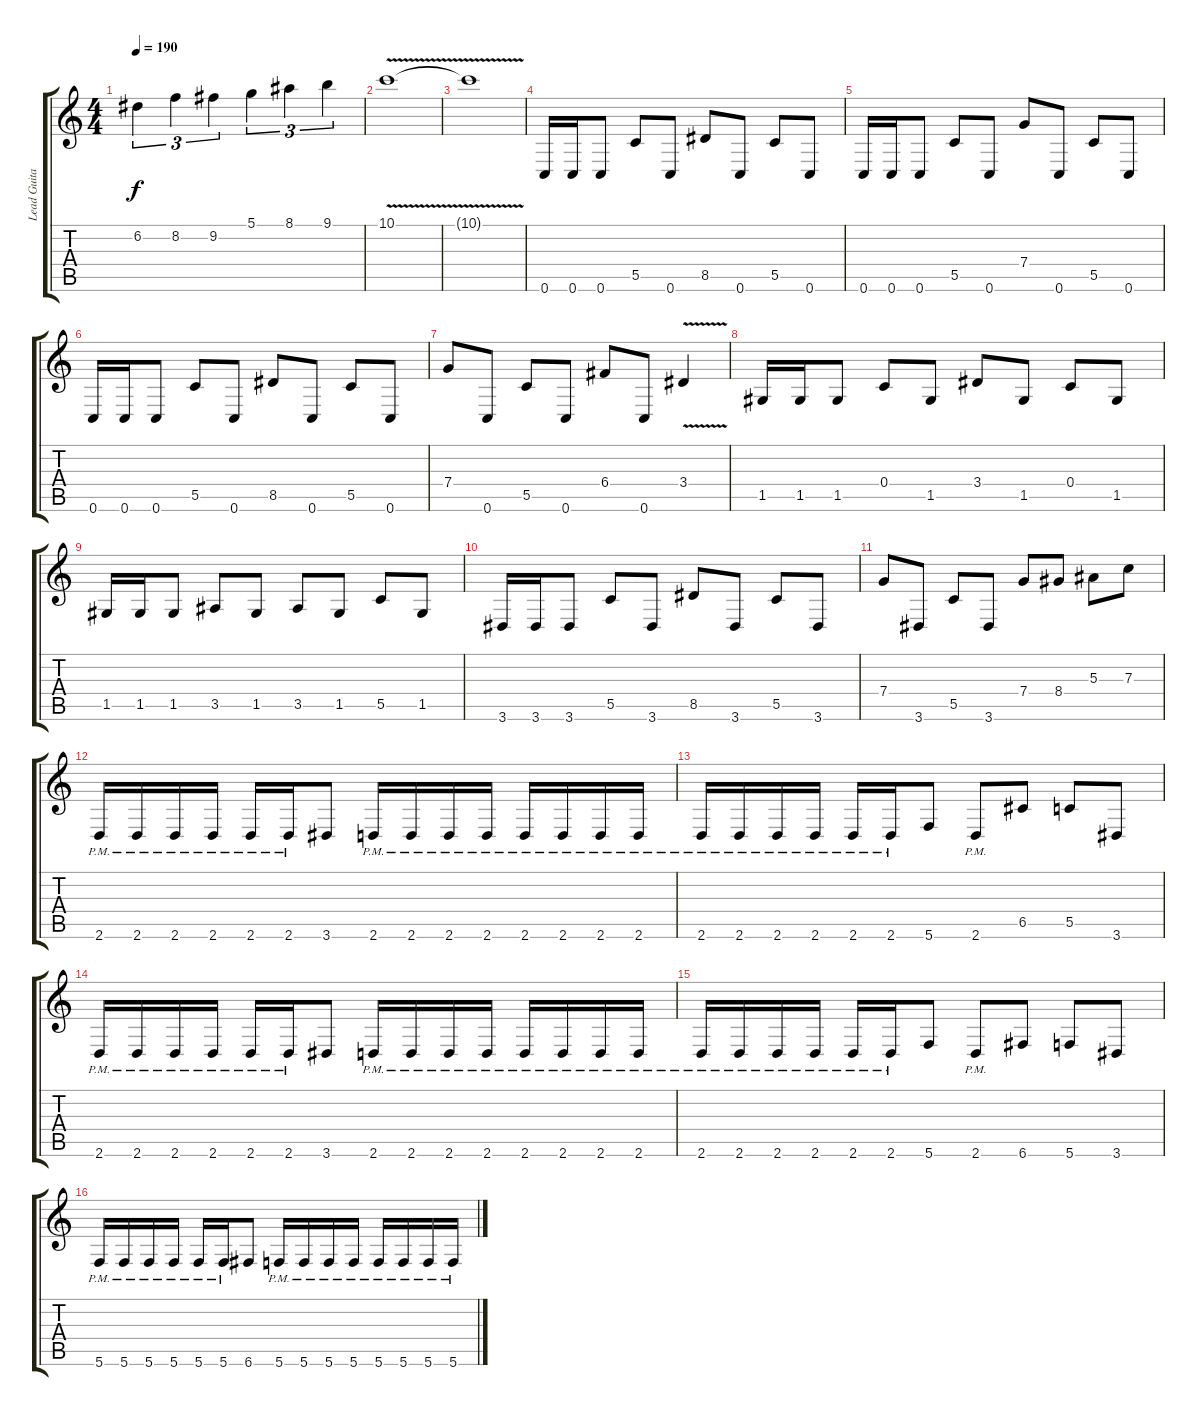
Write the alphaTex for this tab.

\track ("Lead Guitar" "Lead Guita") {instrument overdrivenguitar}
\staff {score tabs}
\tuning (D4 A3 F3 C3 G2 C2) {hide}
\ts (4 4)
\tempo 190
\clef g2
\ks c
6.2.4{tu (3 2) dy f} 8.2.4{tu (3 2)} 9.2.4{tu (3 2)} 5.1.4{tu (3 2)} 8.1.4{tu (3 2)} 9.1.4{tu (3 2)} |
10.1{v}.1 |
10.1{v t}.1 |
0.6.16 0.6.16 0.6.8 5.5.8 0.6.8 8.5.8 0.6.8 5.5.8 0.6.8 |
0.6.16 0.6.16 0.6.8 5.5.8 0.6.8 7.4.8 0.6.8 5.5.8 0.6.8 |
0.6.16 0.6.16 0.6.8 5.5.8 0.6.8 8.5.8 0.6.8 5.5.8 0.6.8 |
7.4.8 0.6.8 5.5.8 0.6.8 6.4.8 0.6.8 3.4{v}.4 |
1.5.16 1.5.16 1.5.8 0.4.8 1.5.8 3.4.8 1.5.8 0.4.8 1.5.8 |
1.5.16 1.5.16 1.5.8 3.5.8 1.5.8 3.5.8 1.5.8 5.5.8 1.5.8 |
3.6.16 3.6.16 3.6.8 5.5.8 3.6.8 8.5.8 3.6.8 5.5.8 3.6.8 |
7.4.8 3.6.8 5.5.8 3.6.8 7.4.8 8.4.8 5.3.8 7.3.8 |
2.6{pm}.16 2.6{pm}.16 2.6{pm}.16 2.6{pm}.16 2.6{pm}.16 2.6{pm}.16 3.6.8 2.6{pm}.16 2.6{pm}.16 2.6{pm}.16 2.6{pm}.16 2.6{pm}.16 2.6{pm}.16 2.6{pm}.16 2.6{pm}.16 |
2.6{pm}.16 2.6{pm}.16 2.6{pm}.16 2.6{pm}.16 2.6{pm}.16 2.6{pm}.16 5.6.8 2.6{pm}.8 6.5.8 5.5.8 3.6.8 |
2.6{pm}.16 2.6{pm}.16 2.6{pm}.16 2.6{pm}.16 2.6{pm}.16 2.6{pm}.16 3.6.8 2.6{pm}.16 2.6{pm}.16 2.6{pm}.16 2.6{pm}.16 2.6{pm}.16 2.6{pm}.16 2.6{pm}.16 2.6{pm}.16 |
2.6{pm}.16 2.6{pm}.16 2.6{pm}.16 2.6{pm}.16 2.6{pm}.16 2.6{pm}.16 5.6.8 2.6{pm}.8 6.6.8 5.6.8 3.6.8 |
5.6{pm}.16 5.6{pm}.16 5.6{pm}.16 5.6{pm}.16 5.6{pm}.16 5.6{pm}.16 6.6.8 5.6{pm}.16 5.6{pm}.16 5.6{pm}.16 5.6{pm}.16 5.6{pm}.16 5.6{pm}.16 5.6{pm}.16 5.6{pm}.16
